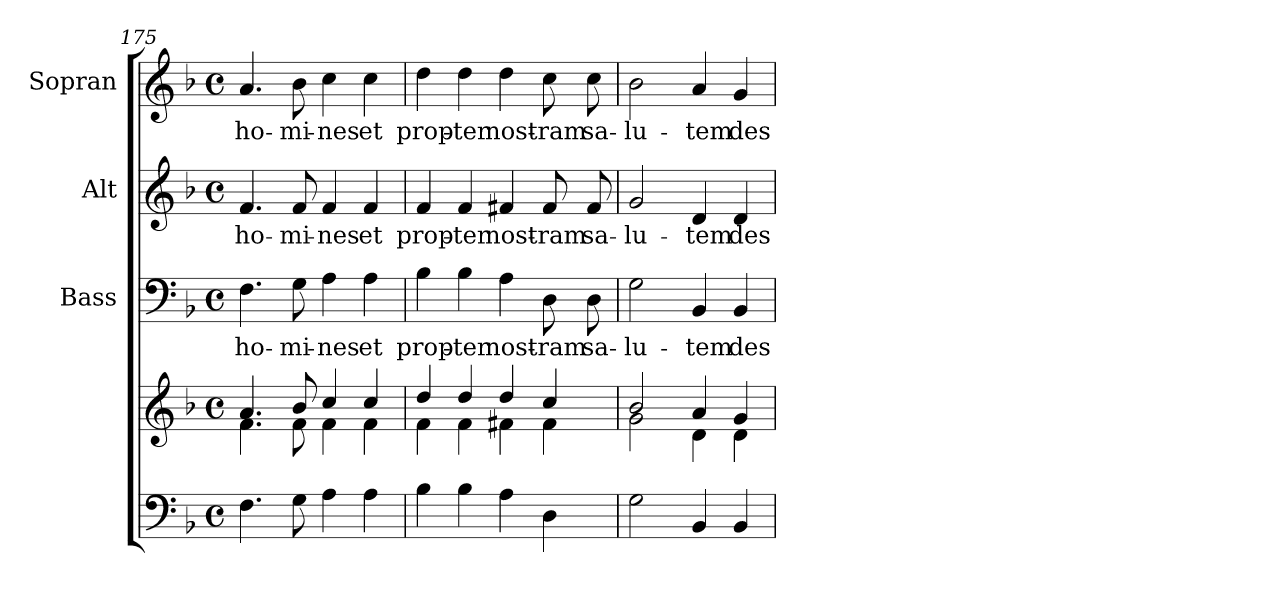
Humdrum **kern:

**kern	**kern	**kern	**text	**kern	**text	**kern	**text
*part4	*part4	*part3	*part3	*part2	*part2	*part1	*part1
*staff5	*staff4	*staff3	*staff3	*staff2	*staff2	*staff1	*staff1
*	*	*I"Bass	*	*I"Alt	*	*I"Sopran	*
*	*	*I'B.	*	*I'A.	*	*I'S.	*
!!LO:LB:g=z
*clefF4	*clefG2	*clefF4	*	*clefG2	*	*clefG2	*
*k[b-]	*k[b-]	*k[b-]	*	*k[b-]	*	*k[b-]	*
*F:	*F:	*F:	*	*F:	*	*F:	*
*M4/4	*M4/4	*M4/4	*	*M4/4	*	*M4/4	*
*met(c)	*met(c)	*met(c)	*	*met(c)	*	*met(c)	*
=175	=175	=175	=175	=175	=175	=175	=175
*	*^	*	*	*	*	*	*
!	!	!	!	!LO:LY:b	!	!LO:LY:b	!	!LO:LY:b
4.F\	4.a/	4.f\	4.F\	ho-	4.f/	ho-	4.a/	ho-
!	!	!	!	!LO:LY:b	!	!LO:LY:b	!	!LO:LY:b
8G\	8b-/	8f\	8G\	-mi-	8f/	-mi-	8b-\	-mi-
!	!	!	!	!LO:LY:b	!	!LO:LY:b	!	!LO:LY:b
4A\	4cc/	4f\	4A\	-nes	4f/	-nes	4cc\	-nes
!	!	!	!	!LO:LY:b	!	!LO:LY:b	!	!LO:LY:b
4A\	4cc/	4f\	4A\	et	4f/	et	4cc\	et
=176	=176	=176	=176	=176	=176	=176	=176	=176
!	!	!	!	!LO:LY:b	!	!LO:LY:b	!	!LO:LY:b
4B-\	4dd/	4f\	4B-\	prop-	4f/	prop-	4dd\	prop-
!	!	!	!	!LO:LY:b	!	!LO:LY:b	!	!LO:LY:b
4B-\	4dd/	4f\	4B-\	-ter	4f/	-ter	4dd\	-ter
!	!	!	!	!LO:LY:b	!	!LO:LY:b	!	!LO:LY:b
4A\	4dd/	4f#X\	4A\	nost-	4f#X/	nost-	4dd\	nost-
!	!	!	!	!LO:LY:b	!	!LO:LY:b	!	!LO:LY:b
4D\	4cc/	4f#\	8D\	-ram	8f#/	-ram	8cc\	-ram
!	!	!	!	!LO:LY:b	!	!LO:LY:b	!	!LO:LY:b
.	.	.	8D\	sa-	8f#/	sa-	8cc\	sa-
=177	=177	=177	=177	=177	=177	=177	=177	=177
!	!	!	!	!LO:LY:b	!	!LO:LY:b	!	!LO:LY:b
2G\	2b-/	2g\	2G\	-lu-	2g/	-lu-	2b-\	-lu-
!	!	!	!	!LO:LY:b	!	!LO:LY:b	!	!LO:LY:b
4BB-/	4a/	4d\	4BB-/	-tem	4d/	-tem	4a/	-tem
!	!	!	!	!LO:LY:b	!	!LO:LY:b	!	!LO:LY:b
4BB-/	4g/	4d\	4BB-/	des-	4d/	des-	4g/	des-
*	*v	*v	*	*	*	*	*	*
=	=	=	=	=	=	=	=
*-	*-	*-	*-	*-	*-	*-	*-
